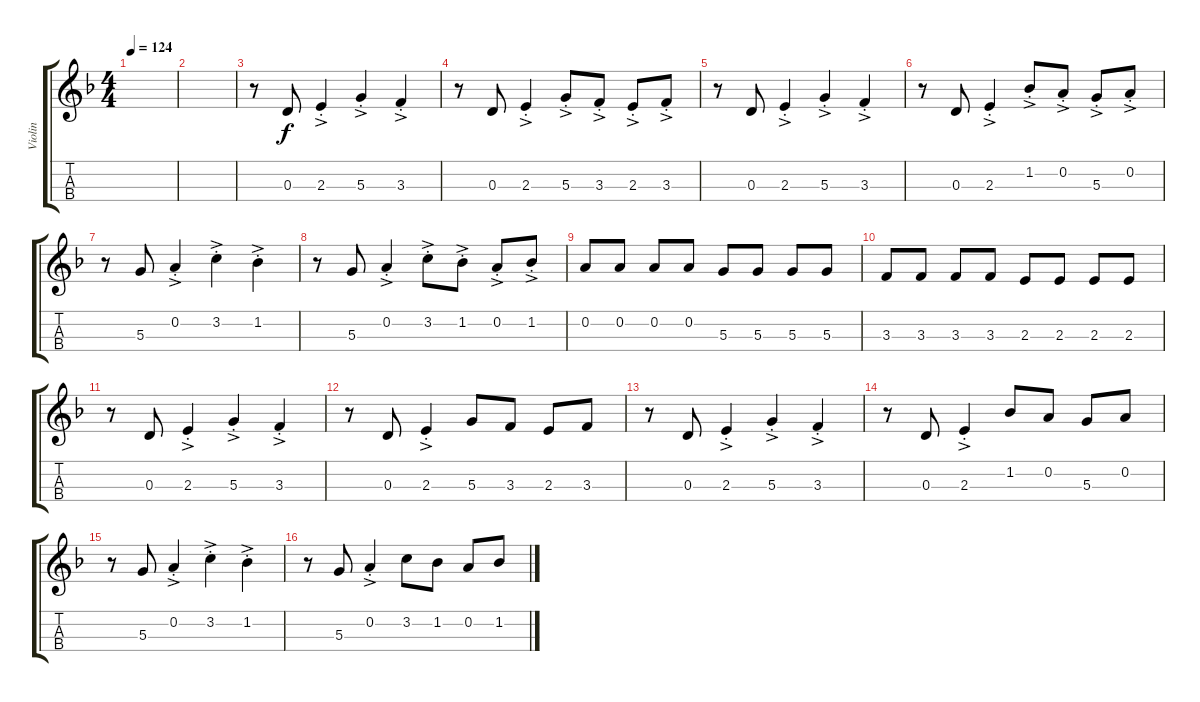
\track ("Violin" "Violin") {instrument violin}
\staff {score tabs}
\tuning (E5 A4 D4 G3) {hide}
\ts (4 4)
\tempo 124
\clef g2
\ks dminor
|
|
r.8 0.3.8 2.3{ac st}.4 5.3{ac st}.4 3.3{ac st}.4 |
r.8 0.3.8 2.3{ac st}.4 5.3{ac st}.8 3.3{ac st}.8 2.3{ac st}.8 3.3{ac st}.8 |
r.8 0.3.8 2.3{ac st}.4 5.3{ac st}.4 3.3{ac st}.4 |
r.8 0.3.8 2.3{ac st}.4 1.2{ac st}.8 0.2{ac st}.8 5.3{ac st}.8 0.2{ac st}.8 |
r.8 5.3.8 0.2{ac st}.4 3.2{ac st}.4 1.2{ac st}.4 |
r.8 5.3.8 0.2{ac st}.4 3.2{ac st}.8 1.2{ac st}.8 0.2{ac st}.8 1.2{ac st}.8 |
0.2.8 0.2.8 0.2.8 0.2.8 5.3.8 5.3.8 5.3.8 5.3.8 |
3.3.8 3.3.8 3.3.8 3.3.8 2.3.8 2.3.8 2.3.8 2.3.8 |
r.8 0.3.8 2.3{ac st}.4 5.3{ac st}.4 3.3{ac st}.4 |
r.8 0.3.8 2.3{ac st}.4 5.3.8 3.3.8 2.3.8 3.3.8 |
r.8 0.3.8 2.3{ac st}.4 5.3{ac st}.4 3.3{ac st}.4 |
r.8 0.3.8 2.3{ac st}.4 1.2.8 0.2.8 5.3.8 0.2.8 |
r.8 5.3.8 0.2{ac st}.4 3.2{ac st}.4 1.2{ac st}.4 |
r.8 5.3.8 0.2{ac st}.4 3.2.8 1.2.8 0.2.8 1.2.8
